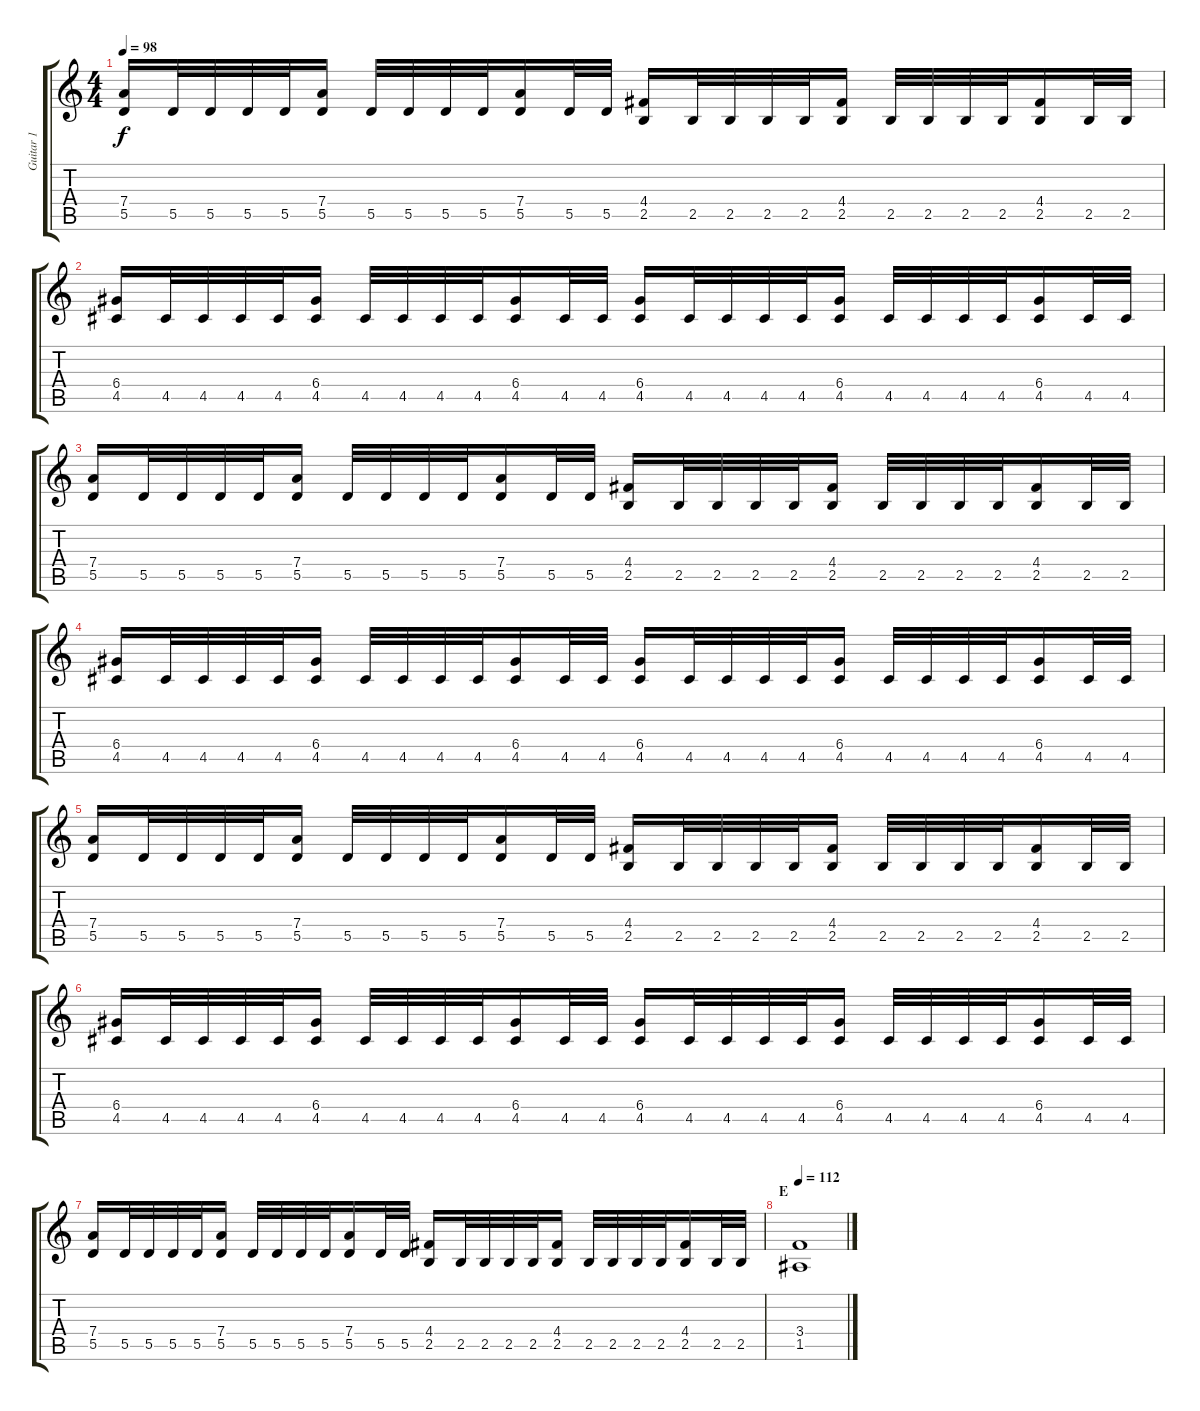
\track ("Guitar 1" "Guitar 1") {instrument distortionguitar}
\staff {score tabs}
\tuning (E4 B3 G3 D3 A2 E2) {hide}
\ts (4 4)
\tempo 98
\clef g2
\ks c
(7.4 5.5).16{dy f} 5.5.32 5.5.32 5.5.32 5.5.32 (7.4 5.5).16 5.5.32 5.5.32 5.5.32 5.5.32 (7.4 5.5).16 5.5.32 5.5.32 (4.4 2.5).16 2.5.32 2.5.32 2.5.32 2.5.32 (4.4 2.5).16 2.5.32 2.5.32 2.5.32 2.5.32 (4.4 2.5).16 2.5.32 2.5.32 |
(6.4 4.5).16 4.5.32 4.5.32 4.5.32 4.5.32 (6.4 4.5).16 4.5.32 4.5.32 4.5.32 4.5.32 (6.4 4.5).16 4.5.32 4.5.32 (6.4 4.5).16 4.5.32 4.5.32 4.5.32 4.5.32 (6.4 4.5).16 4.5.32 4.5.32 4.5.32 4.5.32 (6.4 4.5).16 4.5.32 4.5.32 |
(7.4 5.5).16 5.5.32 5.5.32 5.5.32 5.5.32 (7.4 5.5).16 5.5.32 5.5.32 5.5.32 5.5.32 (7.4 5.5).16 5.5.32 5.5.32 (4.4 2.5).16 2.5.32 2.5.32 2.5.32 2.5.32 (4.4 2.5).16 2.5.32 2.5.32 2.5.32 2.5.32 (4.4 2.5).16 2.5.32 2.5.32 |
(6.4 4.5).16 4.5.32 4.5.32 4.5.32 4.5.32 (6.4 4.5).16 4.5.32 4.5.32 4.5.32 4.5.32 (6.4 4.5).16 4.5.32 4.5.32 (6.4 4.5).16 4.5.32 4.5.32 4.5.32 4.5.32 (6.4 4.5).16 4.5.32 4.5.32 4.5.32 4.5.32 (6.4 4.5).16 4.5.32 4.5.32 |
(7.4 5.5).16 5.5.32 5.5.32 5.5.32 5.5.32 (7.4 5.5).16 5.5.32 5.5.32 5.5.32 5.5.32 (7.4 5.5).16 5.5.32 5.5.32 (4.4 2.5).16 2.5.32 2.5.32 2.5.32 2.5.32 (4.4 2.5).16 2.5.32 2.5.32 2.5.32 2.5.32 (4.4 2.5).16 2.5.32 2.5.32 |
(6.4 4.5).16 4.5.32 4.5.32 4.5.32 4.5.32 (6.4 4.5).16 4.5.32 4.5.32 4.5.32 4.5.32 (6.4 4.5).16 4.5.32 4.5.32 (6.4 4.5).16 4.5.32 4.5.32 4.5.32 4.5.32 (6.4 4.5).16 4.5.32 4.5.32 4.5.32 4.5.32 (6.4 4.5).16 4.5.32 4.5.32 |
(7.4 5.5).16 5.5.32 5.5.32 5.5.32 5.5.32 (7.4 5.5).16 5.5.32 5.5.32 5.5.32 5.5.32 (7.4 5.5).16 5.5.32 5.5.32 (4.4 2.5).16 2.5.32 2.5.32 2.5.32 2.5.32 (4.4 2.5).16 2.5.32 2.5.32 2.5.32 2.5.32 (4.4 2.5).16 2.5.32 2.5.32 |
\section ("" "E")
\tempo 112
(3.4 1.5).1
